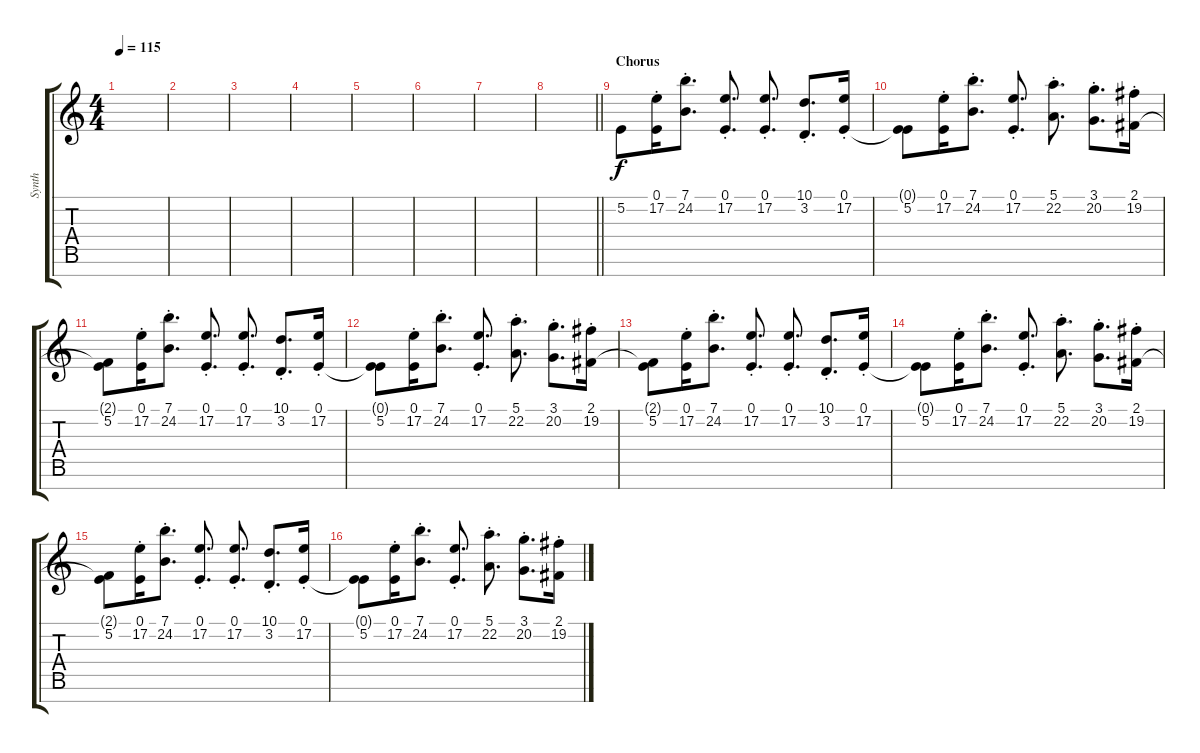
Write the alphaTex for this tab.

\track ("Synth" "Synth") {instrument fx4atmosphere}
\staff {score tabs}
\tuning (E4 B3 G3 D3 A2 E2 B1) {hide}
\ts (4 4)
\tempo 115
\clef g2
\ks c
|
|
|
|
|
|
|
\barLineRight lightlight
|
\section ("" "Chorus")
5.2.8 (0.1 17.2{st}).16 (7.1 24.2{st}).8{d} (0.1 17.2{st}).8{d} (0.1 17.2{st}).8{d} (10.1 3.2{st}).8{d} (0.1 17.2{st}).16 |
(0.1{t} 5.2).8 (0.1 17.2{st}).16 (7.1 24.2{st}).8{d} (0.1 17.2{st}).8{d} (5.1 22.2{st}).8{d} (3.1 20.2{st}).8{d} (2.1 19.2{st}).16 |
(2.1{t} 5.2).8 (0.1 17.2{st}).16 (7.1 24.2{st}).8{d} (0.1 17.2{st}).8{d} (0.1 17.2{st}).8{d} (10.1 3.2{st}).8{d} (0.1 17.2{st}).16 |
(0.1{t} 5.2).8 (0.1 17.2{st}).16 (7.1 24.2{st}).8{d} (0.1 17.2{st}).8{d} (5.1 22.2{st}).8{d} (3.1 20.2{st}).8{d} (2.1 19.2{st}).16 |
(2.1{t} 5.2).8 (0.1 17.2{st}).16 (7.1 24.2{st}).8{d} (0.1 17.2{st}).8{d} (0.1 17.2{st}).8{d} (10.1 3.2{st}).8{d} (0.1 17.2{st}).16 |
(0.1{t} 5.2).8 (0.1 17.2{st}).16 (7.1 24.2{st}).8{d} (0.1 17.2{st}).8{d} (5.1 22.2{st}).8{d} (3.1 20.2{st}).8{d} (2.1 19.2{st}).16 |
(2.1{t} 5.2).8 (0.1 17.2{st}).16 (7.1 24.2{st}).8{d} (0.1 17.2{st}).8{d} (0.1 17.2{st}).8{d} (10.1 3.2{st}).8{d} (0.1 17.2{st}).16 |
(0.1{t} 5.2).8 (0.1 17.2{st}).16 (7.1 24.2{st}).8{d} (0.1 17.2{st}).8{d} (5.1 22.2{st}).8{d} (3.1 20.2{st}).8{d} (2.1 19.2{st}).16
